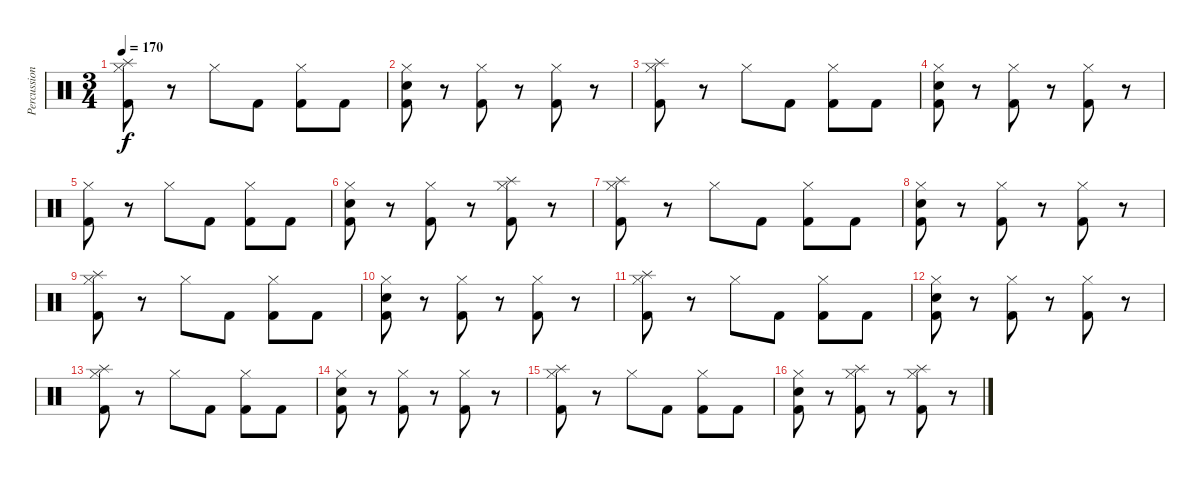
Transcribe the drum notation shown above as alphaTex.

\track ("Percussion" "Percussion") {instrument percussion}
\staff {score}
\articulation defaults
\ts (3 4)
\tempo 170
\clef neutral
\ks c
("Splash (hit)" "Hi-Hat (closed)" "Kick (hit) 2").8{dy f} r.8 "Hi-Hat (closed)".8 "Kick (hit) 2".8 ("Hi-Hat (closed)" "Kick (hit) 2").8 "Kick (hit) 2".8 |
("Hi-Hat (closed)" "Snare (hit) 2" "Kick (hit) 2").8 r.8 ("Hi-Hat (closed)" "Kick (hit) 2").8 r.8 ("Hi-Hat (closed)" "Kick (hit) 2").8 r.8 |
("Splash (hit)" "Hi-Hat (closed)" "Kick (hit) 2").8 r.8 "Hi-Hat (closed)".8 "Kick (hit) 2".8 ("Hi-Hat (closed)" "Kick (hit) 2").8 "Kick (hit) 2".8 |
("Hi-Hat (closed)" "Snare (hit) 2" "Kick (hit) 2").8 r.8 ("Hi-Hat (closed)" "Kick (hit) 2").8 r.8 ("Hi-Hat (closed)" "Kick (hit) 2").8 r.8 |
("Hi-Hat (closed)" "Kick (hit) 2").8 r.8 "Hi-Hat (closed)".8 "Kick (hit) 2".8 ("Hi-Hat (closed)" "Kick (hit) 2").8 "Kick (hit) 2".8 |
("Hi-Hat (closed)" "Snare (hit) 2" "Kick (hit) 2").8 r.8 ("Hi-Hat (closed)" "Kick (hit) 2").8 r.8 ("Splash (hit)" "Hi-Hat (closed)" "Kick (hit) 2").8 r.8 |
("Splash (hit)" "Hi-Hat (closed)" "Kick (hit) 2").8 r.8 "Hi-Hat (closed)".8 "Kick (hit) 2".8 ("Hi-Hat (closed)" "Kick (hit) 2").8 "Kick (hit) 2".8 |
("Hi-Hat (closed)" "Snare (hit) 2" "Kick (hit) 2").8 r.8 ("Hi-Hat (closed)" "Kick (hit) 2").8 r.8 ("Hi-Hat (closed)" "Kick (hit) 2").8 r.8 |
("Splash (hit)" "Hi-Hat (closed)" "Kick (hit) 2").8 r.8 "Hi-Hat (closed)".8 "Kick (hit) 2".8 ("Hi-Hat (closed)" "Kick (hit) 2").8 "Kick (hit) 2".8 |
("Hi-Hat (closed)" "Snare (hit) 2" "Kick (hit) 2").8 r.8 ("Hi-Hat (closed)" "Kick (hit) 2").8 r.8 ("Hi-Hat (closed)" "Kick (hit) 2").8 r.8 |
("Splash (hit)" "Hi-Hat (closed)" "Kick (hit) 2").8 r.8 "Hi-Hat (closed)".8 "Kick (hit) 2".8 ("Hi-Hat (closed)" "Kick (hit) 2").8 "Kick (hit) 2".8 |
("Hi-Hat (closed)" "Snare (hit) 2" "Kick (hit) 2").8 r.8 ("Hi-Hat (closed)" "Kick (hit) 2").8 r.8 ("Hi-Hat (closed)" "Kick (hit) 2").8 r.8 |
("Splash (hit)" "Hi-Hat (closed)" "Kick (hit) 2").8 r.8 "Hi-Hat (closed)".8 "Kick (hit) 2".8 ("Hi-Hat (closed)" "Kick (hit) 2").8 "Kick (hit) 2".8 |
("Hi-Hat (closed)" "Snare (hit) 2" "Kick (hit) 2").8 r.8 ("Hi-Hat (closed)" "Kick (hit) 2").8 r.8 ("Hi-Hat (closed)" "Kick (hit) 2").8 r.8 |
("Splash (hit)" "Hi-Hat (closed)" "Kick (hit) 2").8 r.8 "Hi-Hat (closed)".8 "Kick (hit) 2".8 ("Hi-Hat (closed)" "Kick (hit) 2").8 "Kick (hit) 2".8 |
("Hi-Hat (closed)" "Snare (hit) 2" "Kick (hit) 2").8 r.8 ("Splash (hit)" "Hi-Hat (closed)" "Kick (hit) 2").8 r.8 ("Splash (hit)" "Hi-Hat (closed)" "Kick (hit) 2").8 r.8
